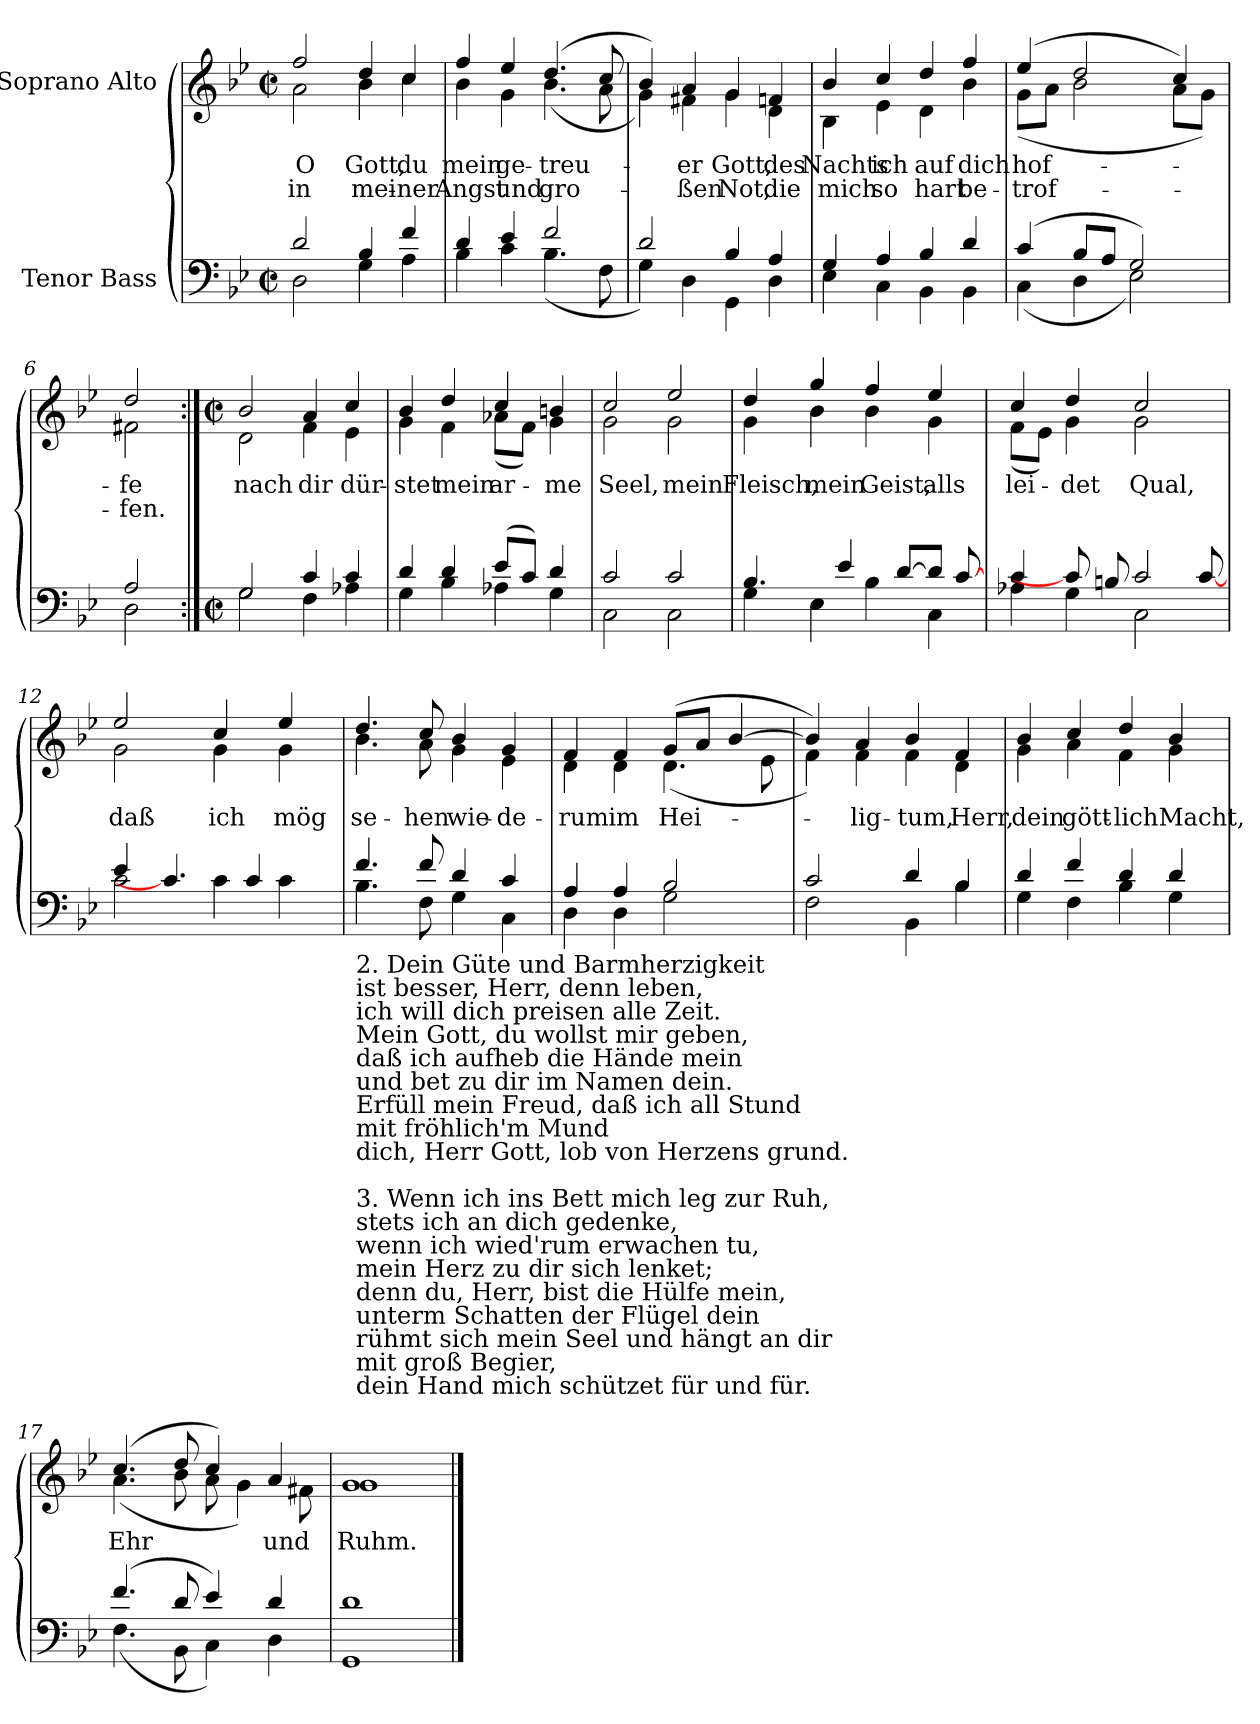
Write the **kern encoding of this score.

**kern	**kern	**text	**text
*part2	*part1	*part1	*part1
*staff2	*staff1	*staff1	*staff1
*I"Tenor Bass	*I"Soprano Alto	*	*
*clefF4	*clefG2	*	*
*k[b-e-]	*k[b-e-]	*	*
*B-:	*B-:	*	*
*M2/2	*M2/2	*	*
*met(c|)	*met(c|)	*	*
=1	=1	=1	=1
*^	*	*	*
!	!	!LO:TX:a:cj:t=Cornelius Becker\n(1561-1604)	!	!
!	!	!LO:TX:a:cj:t=Psalm 63, SWV 160	!	!
!	!	!LO:TX:a:cj:t=Heinrich Schütz\n(1585-1672)	!	!
!	!	!	!LO:LY:b	!LO:LY:b
*	*	*^	*	*
2d/	2D\	2ff/	2a\	O	in
!	!	!	!	!LO:LY:b	!LO:LY:b
4B-/	4G\	4dd/	4b-\	Gott,	mei-
!	!	!	!	!LO:LY:b	!LO:LY:b
4f/	4A\	4cc/	4cc\	-du	ner
=2	=2	=2	=2	=2	=2
!	!	!	!	!LO:LY:b	!LO:LY:b
4d/	4B-\	4ff/	4b-\	mein	Angst
!	!	!	!	!LO:LY:b	!LO:LY:b
4e-/	4c\	4ee-/	4g\	ge-	-und
!	!	!	!	!LO:LY:b	!LO:LY:b
2f/	(<4.B-\	(>4.dd/	(<4.b-\	treu-	gro-
.	8F\	8cc/	8a\	.	.
=3	=3	=3	=3	=3	=3
2d/	4G\)	4b-/)	4g\)	.	.
!	!	!	!	!LO:LY:b	!LO:LY:b
.	4D\	4a/	4f#X\	er	ßen
!	!	!	!	!LO:LY:b	!LO:LY:b
4B-/	4GG\	4g/	4g\	Gott,	Not,
!	!	!	!	!LO:LY:b	!LO:LY:b
4A/	4D\	4f/	4d\	des	die
=4	=4	=4	=4	=4	=4
!	!	!	!	!LO:LY:b	!LO:LY:b
4G/	4E-\	4b-/	4B-\	Nachts	mich
!	!	!	!	!LO:LY:b	!LO:LY:b
4A/	4C\	4cc/	4e-\	ich	so
!	!	!	!	!LO:LY:b	!LO:LY:b
4B-/	4BB-\	4dd/	4d\	auf	hart
!	!	!	!	!LO:LY:b	!LO:LY:b
4d/	4BB-\	4ff/	4b-\	dich	be-
=5	=5	=5	=5	=5	=5
!	!	!	!	!LO:LY:b	!LO:LY:b
(>4c/	(<4C\	(>4ee-/	(<8g\L	-hof-	trof-
.	.	.	8a\J	.	.
8B-/L	4D\	2dd/	2b-\	.	.
8A/J	.	.	.	.	.
2G/)	2E-\)	.	.	.	.
.	.	4cc/)	8a\L	.	.
.	.	.	8g\J)	.	.
=6	=6	=6	=6	=6	=6
!	!	!	!	!LO:LY:b	!LO:LY:b
2A/	2D\	2dd/	2f#X\	fe	fen.
!!LO:LB:g=z	!!
=7:|!	=7:|!	=7:|!	=7:|!	=7:|!	=7:|!
*M2/2	*	*M2/2	*	*	*
*met(c|)	*	*met(c|)	*	*	*
!	!	!	!	!LO:LY:b	!
2G/	2G\	2b-/	2d\	nach	.
!	!	!	!	!LO:LY:b	!
4c/	4F\	4a/	4f\	dir	.
!	!	!	!	!LO:LY:b	!
4c/	4A-X\	4cc/	4e-\	dür-	.
=8	=8	=8	=8	=8	=8
!	!	!	!	!LO:LY:b	!
4d/	4G\	4b-/	4g\	-stet	.
!	!	!	!	!LO:LY:b	!
4d/	4B-\	4dd/	4f\	mein	.
!	!	!	!	!LO:LY:b	!
(>8e-/L	4A-X\	4cc/	(<8a-X\L	ar-	.
8c/J)	.	.	8f\J)	.	.
!	!	!	!	!LO:LY:b	!
4d/	4G\	4bn/	4g\	-me	.
=9	=9	=9	=9	=9	=9
!	!	!	!	!LO:LY:b	!
2c/	2C\	2cc/	2g\	Seel,	.
!	!	!	!	!LO:LY:b	!
2c/	2C\	2ee-/	2g\	mein	.
=10	=10	=10	=10	=10	=10
!	!	!	!	!LO:LY:b	!
4.B-/	4G\	4dd/	4g\	Fleisch,	.
!	!	!	!	!LO:LY:b	!
.	4E-\	4gg/	4b-\	mein	.
4e-/	.	.	.	.	.
!	!	!	!	!LO:LY:b	!
.	4B-\	4ff/	4b-\	Geist,	.
[8d/L	.	.	.	.	.
!	!	!	!	!LO:LY:b	!
8d/J]	4C\	4ee-/	4g\	alls	.
[8c/	.	.	.	.	.
=11	=11	=11	=11	=11	=11
!	!	!	!	!LO:LY:b	!
4c/	4A-X\	4cc/	(<8f\L	lei-	.
.	.	.	8e-\J)	.	.
!	!	!	!	!LO:LY:b	!
8c/]	4G\	4dd/	4g\	-det	.
8Bn/	.	.	.	.	.
!	!	!	!	!LO:LY:b	!
2c/	2C\	2cc/	2g\	Qual,	.
[8c/	8ryy	8ryy	8ryy	.	.
=12	=12	=12	=12	=12	=12
!	!	!	!	!LO:LY:b	!
4e-/	2c\	2ee-/	2g\	daß	.
4.c/]	.	.	.	.	.
!	!	!	!	!LO:LY:b	!
.	4c\	4cc/	4g\	ich	.
4c/	.	.	.	.	.
!	!	!	!	!LO:LY:b	!
.	4c\	4ee-/	4g\	mög	.
8ryy	.	.	.	.	.
!!LO:LB:g=z	!!
=13	=13	=13	=13	=13	=13
!LO:TX:b:t=2. Dein Güte und Barmherzigkeit \nist besser, Herr, denn leben, \nich will dich preisen alle Zeit. \nMein Gott, du wollst mir geben, \ndaß ich aufheb die Hände mein\nund bet zu dir im Namen dein. \nErfüll mein Freud, daß ich all Stund\nmit fröhlich'm Mund \ndich, Herr Gott, lob von Herzens grund.\n\n3. Wenn ich ins Bett mich leg zur Ruh,\nstets ich an dich gedenke,\nwenn ich wied'rum erwachen tu, \nmein Herz zu dir sich lenket; \ndenn du, Herr, bist die Hülfe mein, \nunterm Schatten der Flügel dein\nrühmt sich mein Seel und hängt an dir\nmit groß Begier, \ndein Hand mich schützet für und für.	!	!	!	!	!
!	!	!	!	!LO:LY:b	!
4.f/	4.B-\	4.dd/	4.b-\	se-	.
!	!	!	!	!LO:LY:b	!
8f/	8F\	8cc/	8a\	-hen	.
!	!	!	!	!LO:LY:b	!
4d/	4G\	4b-/	4g\	wie-	.
!	!	!	!	!LO:LY:b	!
4c/	4C\	4g/	4e-\	-de-	.
=14	=14	=14	=14	=14	=14
!	!	!	!	!LO:LY:b	!
4A/	4D\	4f/	4d\	-rum	.
!	!	!	!	!LO:LY:b	!
4A/	4D\	4f/	4d\	im	.
!	!	!	!	!LO:LY:b	!
2B-/	2G\	(>8g/L	(<4.d\	Hei-	.
.	.	8a/J	.	.	.
.	.	[4b-/	.	.	.
.	.	.	8e-\	.	.
=15	=15	=15	=15	=15	=15
2c/	2F\	4b-/])	4f\)	.	.
!	!	!	!	!LO:LY:b	!
.	.	4a/	4f\	lig-	.
!	!	!	!	!LO:LY:b	!
4d/	4BB-\	4b-/	4f\	-tum,	.
!	!	!	!	!LO:LY:b	!
4B-/	4B-\	4f/	4d\	Herr,	.
=16	=16	=16	=16	=16	=16
!	!	!	!	!LO:LY:b	!
4d/	4G\	4b-/	4g\	dein	.
!	!	!	!	!LO:LY:b	!
4f/	4F\	4cc/	4a\	gött-	.
!	!	!	!	!LO:LY:b	!
4d/	4B-\	4dd/	4f\	-lich	.
!	!	!	!	!LO:LY:b	!
4d/	4G\	4b-/	4g\	Macht,	.
=17	=17	=17	=17	=17	=17
!	!	!	!	!LO:LY:b	!
(>4.f/	(<4.F\	(>4.cc/	(<4.a\	Ehr	.
8d/	8BB-\	8dd/	8b-\	.	.
4e-/)	4C\)	4cc/)	8a\	.	.
.	.	.	4g\)	.	.
!	!	!	!	!LO:LY:b	!
4d/	4D\	4a/	.	und	.
.	.	.	8f#X\	.	.
=18	=18	=18	=18	=18	=18
!	!	!	!	!LO:LY:b	!
1d/	1GG\	1g/	1g\	Ruhm.	.
*v	*v	*	*	*	*
*	*v	*v	*	*
==	==	==	==
*-	*-	*-	*-
